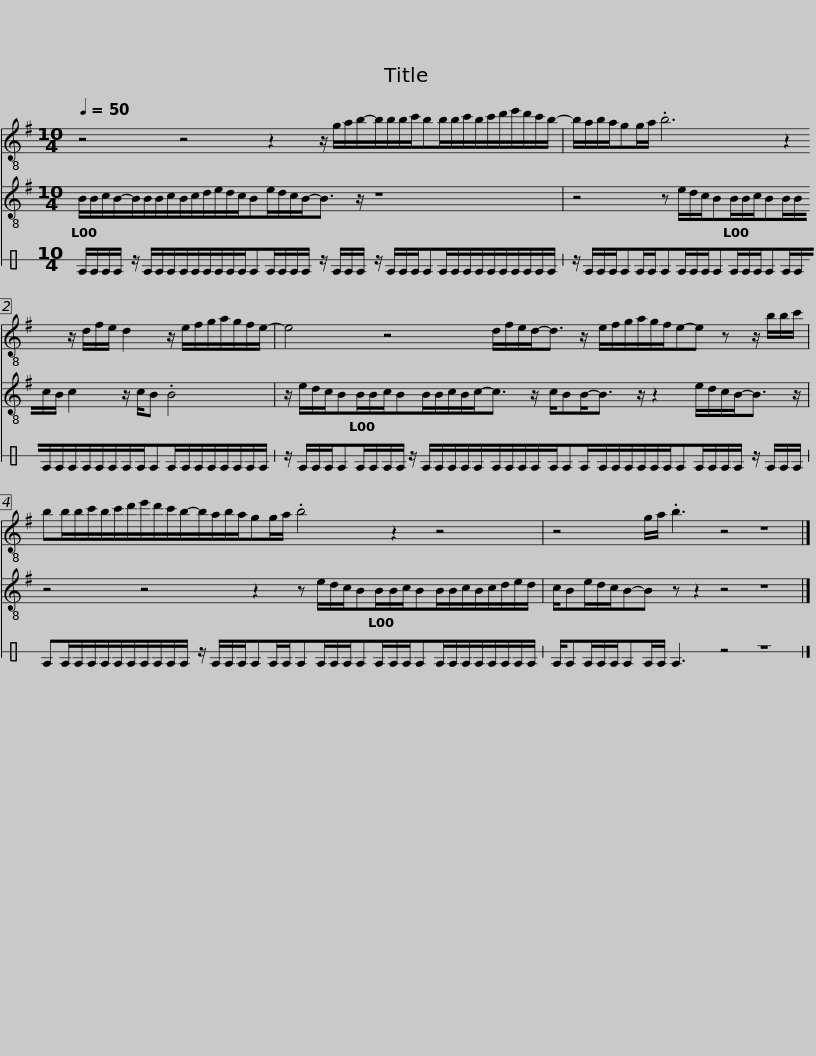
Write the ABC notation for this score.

X:1
%%score 1 2 3
L:1/8
Q:1/4=50
M:10/4
I:linebreak $
K:G
V:1 treble-8
V:2 treble-8
V:3 perc stafflines=1
K:none
V:1
 z4 z4 z2 z/ g/a/b/-b/b/b/c'/bb/b/c'/b/c'/d'/e'/d'/c'/b/- |$ b/a/b/a/gg/a/ .b6 z2 z/ d/f/e/ d2 z/ e/f/g/a/g/f/e/- |$ e4 z4 d/f/e/d-<d z/ e/f/g/a/g/f/e-e z z/ b/b/c'/ |$ bb/b/c'/b/c'/d'/e'/d'/c'/b/-b/a/b/a/gg/a/ .b4 z2 z4 |$ z4 g/a/ .b3 z4 z8 |] %5
V:2
 B/B/c/B/-B/B/B/c/B/c/d/e/d/c/Be/d/c/B-<B z/ z8 |$ z4 z e/d/c/BB/B/c/BB/B/c/B/ c2 z/ c/B .B4 |$ z/ e/d/c/BB/B/c/BB/B/c/B/c-<c z/ c/BB-<B z/ z2 e/d/c/B-<B z/ |$ z4 z4 z2 z e/d/c/BB/B/c/BB/B/c/B/c/d/e/d/ |$ c/Be/d/c/B-B z z2 z4 z8 |] %5
V:3
[K:C] E/E/E/E/ z/ E/E/E/E/E/E/E/E/E/EE/E/E/E/ z/ E/E/E/ z/ E/E/E/EE/E/E/E/E/E/E/E/E/E/ |$ z/ E/E/E/EE/E/EE/E/E/EE/E/E/EE/E/E/E/E/E/E/E/E/E/EE/E/E/E/E/E/E/E/ |$ z/ E/E/E/EE/E/E/E/ z/ E/E/E/E/E/E/E/E/E/E/EE/E/E/E/E/E/E/EE/E/E/E/ z/ E/E/E/ |$ EE/E/E/E/E/E/E/E/E/E/ z/ E/E/E/EE/E/EE/E/E/EE/E/E/EE/E/E/E/E/E/E/E/ |$ E/EE/E/E/EE/E/ E3 z4 z8 |] %5
